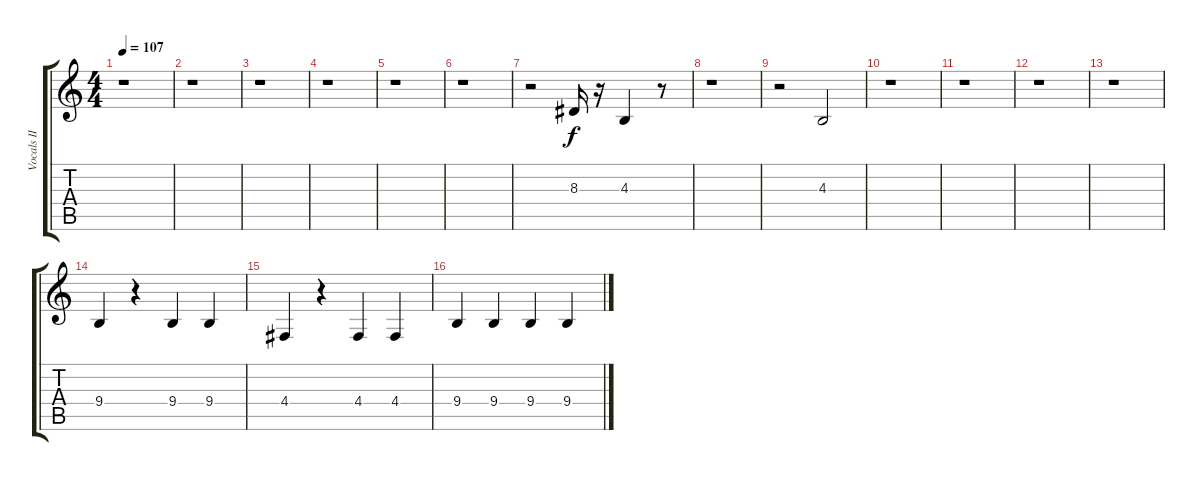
\track ("Vocals II" "Vocals II") {instrument lead6voice}
\staff {score tabs}
\tuning (E4 B3 G3 D3 A2 E2) {hide}
\ts (4 4)
\tempo 107
\clef g2
\ks c
r.1{dy f} |
r.1 |
r.1 |
r.1 |
r.1 |
r.1 |
r.2 8.3.16 r.16 4.3.4 r.8 |
r.1 |
r.2 4.3.2 |
r.1 |
r.1 |
r.1 |
r.1 |
9.4.4 r.4 9.4.4 9.4.4 |
4.4.4 r.4 4.4.4 4.4.4 |
9.4.4 9.4.4 9.4.4 9.4.4
